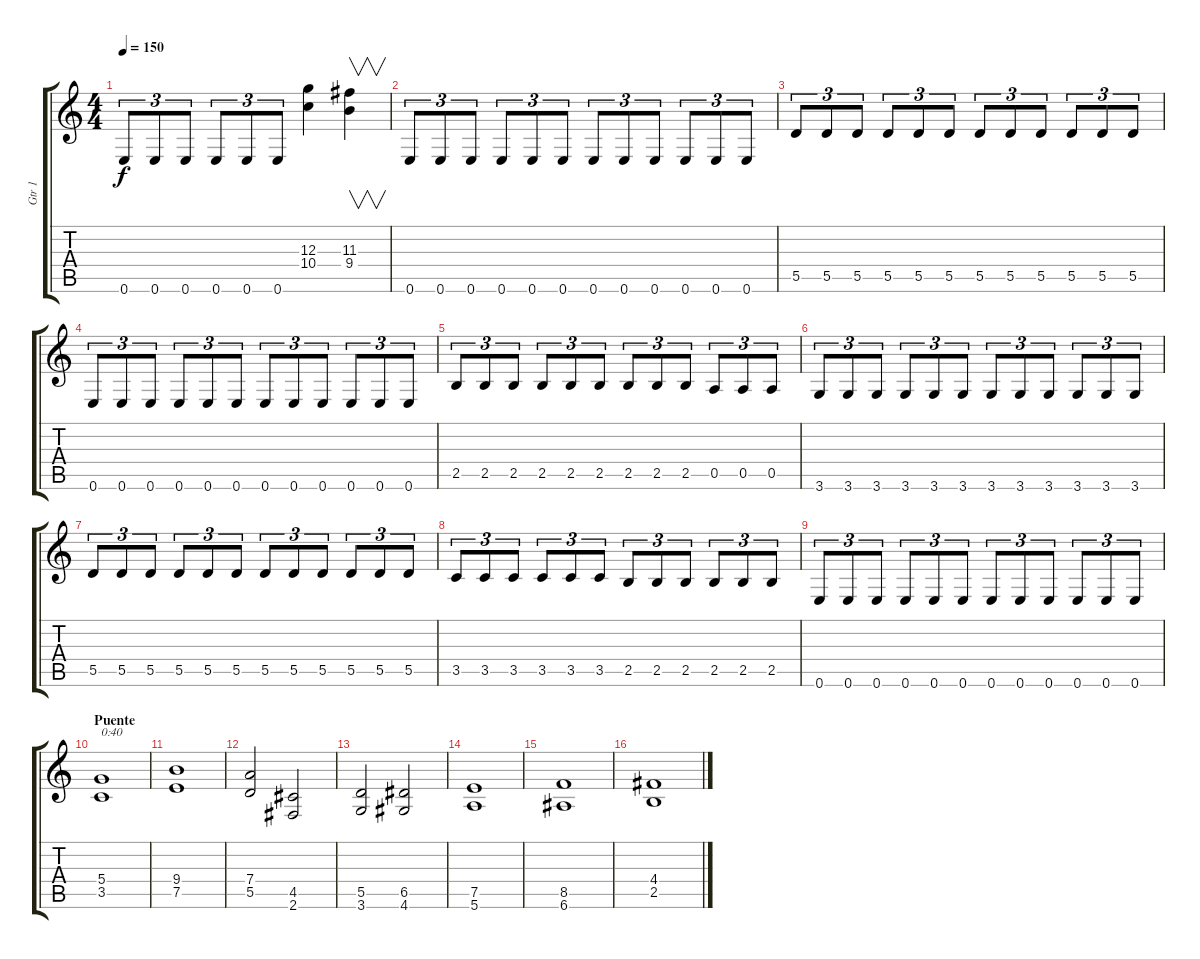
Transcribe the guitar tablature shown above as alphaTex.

\track ("Gtr 1" "Gtr 1") {instrument overdrivenguitar}
\staff {score tabs}
\tuning (E4 B3 G3 D3 A2 E2) {hide}
\ts (4 4)
\tempo 150
\clef g2
\ks c
0.6.8{tu (3 2) dy f} 0.6.8{tu (3 2)} 0.6.8{tu (3 2)} 0.6.8{tu (3 2)} 0.6.8{tu (3 2)} 0.6.8{tu (3 2)} (12.3 10.4).4 (11.3 9.4).4{v} |
0.6.8{tu (3 2)} 0.6.8{tu (3 2)} 0.6.8{tu (3 2)} 0.6.8{tu (3 2)} 0.6.8{tu (3 2)} 0.6.8{tu (3 2)} 0.6.8{tu (3 2)} 0.6.8{tu (3 2)} 0.6.8{tu (3 2)} 0.6.8{tu (3 2)} 0.6.8{tu (3 2)} 0.6.8{tu (3 2)} |
5.5.8{tu (3 2)} 5.5.8{tu (3 2)} 5.5.8{tu (3 2)} 5.5.8{tu (3 2)} 5.5.8{tu (3 2)} 5.5.8{tu (3 2)} 5.5.8{tu (3 2)} 5.5.8{tu (3 2)} 5.5.8{tu (3 2)} 5.5.8{tu (3 2)} 5.5.8{tu (3 2)} 5.5.8{tu (3 2)} |
0.6.8{tu (3 2)} 0.6.8{tu (3 2)} 0.6.8{tu (3 2)} 0.6.8{tu (3 2)} 0.6.8{tu (3 2)} 0.6.8{tu (3 2)} 0.6.8{tu (3 2)} 0.6.8{tu (3 2)} 0.6.8{tu (3 2)} 0.6.8{tu (3 2)} 0.6.8{tu (3 2)} 0.6.8{tu (3 2)} |
2.5.8{tu (3 2)} 2.5.8{tu (3 2)} 2.5.8{tu (3 2)} 2.5.8{tu (3 2)} 2.5.8{tu (3 2)} 2.5.8{tu (3 2)} 2.5.8{tu (3 2)} 2.5.8{tu (3 2)} 2.5.8{tu (3 2)} 0.5.8{tu (3 2)} 0.5.8{tu (3 2)} 0.5.8{tu (3 2)} |
3.6.8{tu (3 2)} 3.6.8{tu (3 2)} 3.6.8{tu (3 2)} 3.6.8{tu (3 2)} 3.6.8{tu (3 2)} 3.6.8{tu (3 2)} 3.6.8{tu (3 2)} 3.6.8{tu (3 2)} 3.6.8{tu (3 2)} 3.6.8{tu (3 2)} 3.6.8{tu (3 2)} 3.6.8{tu (3 2)} |
5.5.8{tu (3 2)} 5.5.8{tu (3 2)} 5.5.8{tu (3 2)} 5.5.8{tu (3 2)} 5.5.8{tu (3 2)} 5.5.8{tu (3 2)} 5.5.8{tu (3 2)} 5.5.8{tu (3 2)} 5.5.8{tu (3 2)} 5.5.8{tu (3 2)} 5.5.8{tu (3 2)} 5.5.8{tu (3 2)} |
3.5.8{tu (3 2)} 3.5.8{tu (3 2)} 3.5.8{tu (3 2)} 3.5.8{tu (3 2)} 3.5.8{tu (3 2)} 3.5.8{tu (3 2)} 2.5.8{tu (3 2)} 2.5.8{tu (3 2)} 2.5.8{tu (3 2)} 2.5.8{tu (3 2)} 2.5.8{tu (3 2)} 2.5.8{tu (3 2)} |
0.6.8{tu (3 2)} 0.6.8{tu (3 2)} 0.6.8{tu (3 2)} 0.6.8{tu (3 2)} 0.6.8{tu (3 2)} 0.6.8{tu (3 2)} 0.6.8{tu (3 2)} 0.6.8{tu (3 2)} 0.6.8{tu (3 2)} 0.6.8{tu (3 2)} 0.6.8{tu (3 2)} 0.6.8{tu (3 2)} |
\section ("" "Puente")
(5.4 3.5).1{txt "0:40"} |
(9.4 7.5).1 |
(7.4 5.5).2 (4.5 2.6).2 |
(5.5 3.6).2 (6.5 4.6).2 |
(7.5 5.6).1 |
(8.5 6.6).1 |
(4.4 2.5).1
